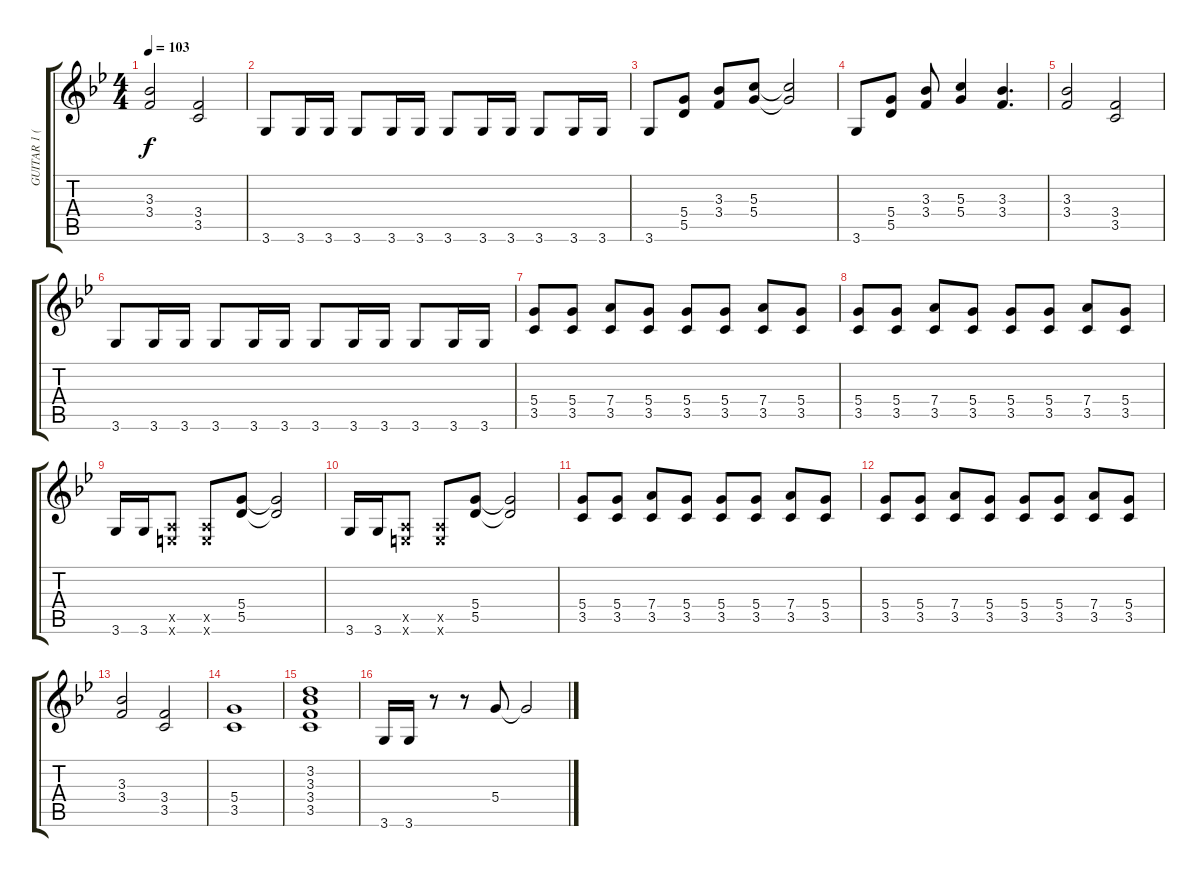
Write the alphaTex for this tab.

\track ("GUITAR 1 (RYTHM AND SOLO)" "GUITAR 1 (") {instrument distortionguitar}
\staff {score tabs}
\tuning (E4 B3 G3 D3 A2 E2) {hide}
\ts (4 4)
\tempo 103
\clef g2
\ks bb
(3.3 3.4).2{dy f} (3.4 3.5).2 |
3.6.8 3.6.16 3.6.16 3.6.8 3.6.16 3.6.16 3.6.8 3.6.16 3.6.16 3.6.8 3.6.16 3.6.16 |
3.6.8 (5.4 5.5).8 (3.3 3.4).8 (5.3 5.4).8 (5.3{t} 5.4{t}).2 |
3.6.8 (5.4 5.5).8 (3.3 3.4).8 (5.3 5.4).4 (3.3 3.4).4{d} |
(3.3 3.4).2 (3.4 3.5).2 |
3.6.8 3.6.16 3.6.16 3.6.8 3.6.16 3.6.16 3.6.8 3.6.16 3.6.16 3.6.8 3.6.16 3.6.16 |
(5.4 3.5).8 (5.4 3.5).8 (7.4 3.5).8 (5.4 3.5).8 (5.4 3.5).8 (5.4 3.5).8 (7.4 3.5).8 (5.4 3.5).8 |
(5.4 3.5).8 (5.4 3.5).8 (7.4 3.5).8 (5.4 3.5).8 (5.4 3.5).8 (5.4 3.5).8 (7.4 3.5).8 (5.4 3.5).8 |
3.6.16 3.6.16 (0.5{x} 0.6{x}).8 (0.5{x} 0.6{x}).8 (5.4 5.5).8 (5.4{t} 5.5{t}).2 |
3.6.16 3.6.16 (0.5{x} 0.6{x}).8 (0.5{x} 0.6{x}).8 (5.4 5.5).8 (5.4{t} 5.5{t}).2 |
(5.4 3.5).8 (5.4 3.5).8 (7.4 3.5).8 (5.4 3.5).8 (5.4 3.5).8 (5.4 3.5).8 (7.4 3.5).8 (5.4 3.5).8 |
(5.4 3.5).8 (5.4 3.5).8 (7.4 3.5).8 (5.4 3.5).8 (5.4 3.5).8 (5.4 3.5).8 (7.4 3.5).8 (5.4 3.5).8 |
(3.3 3.4).2 (3.4 3.5).2 |
(5.4 3.5).1 |
(3.2 3.3 3.4 3.5).1 |
3.6.16 3.6.16 r.8 r.8 5.4.8 5.4{t}.2
